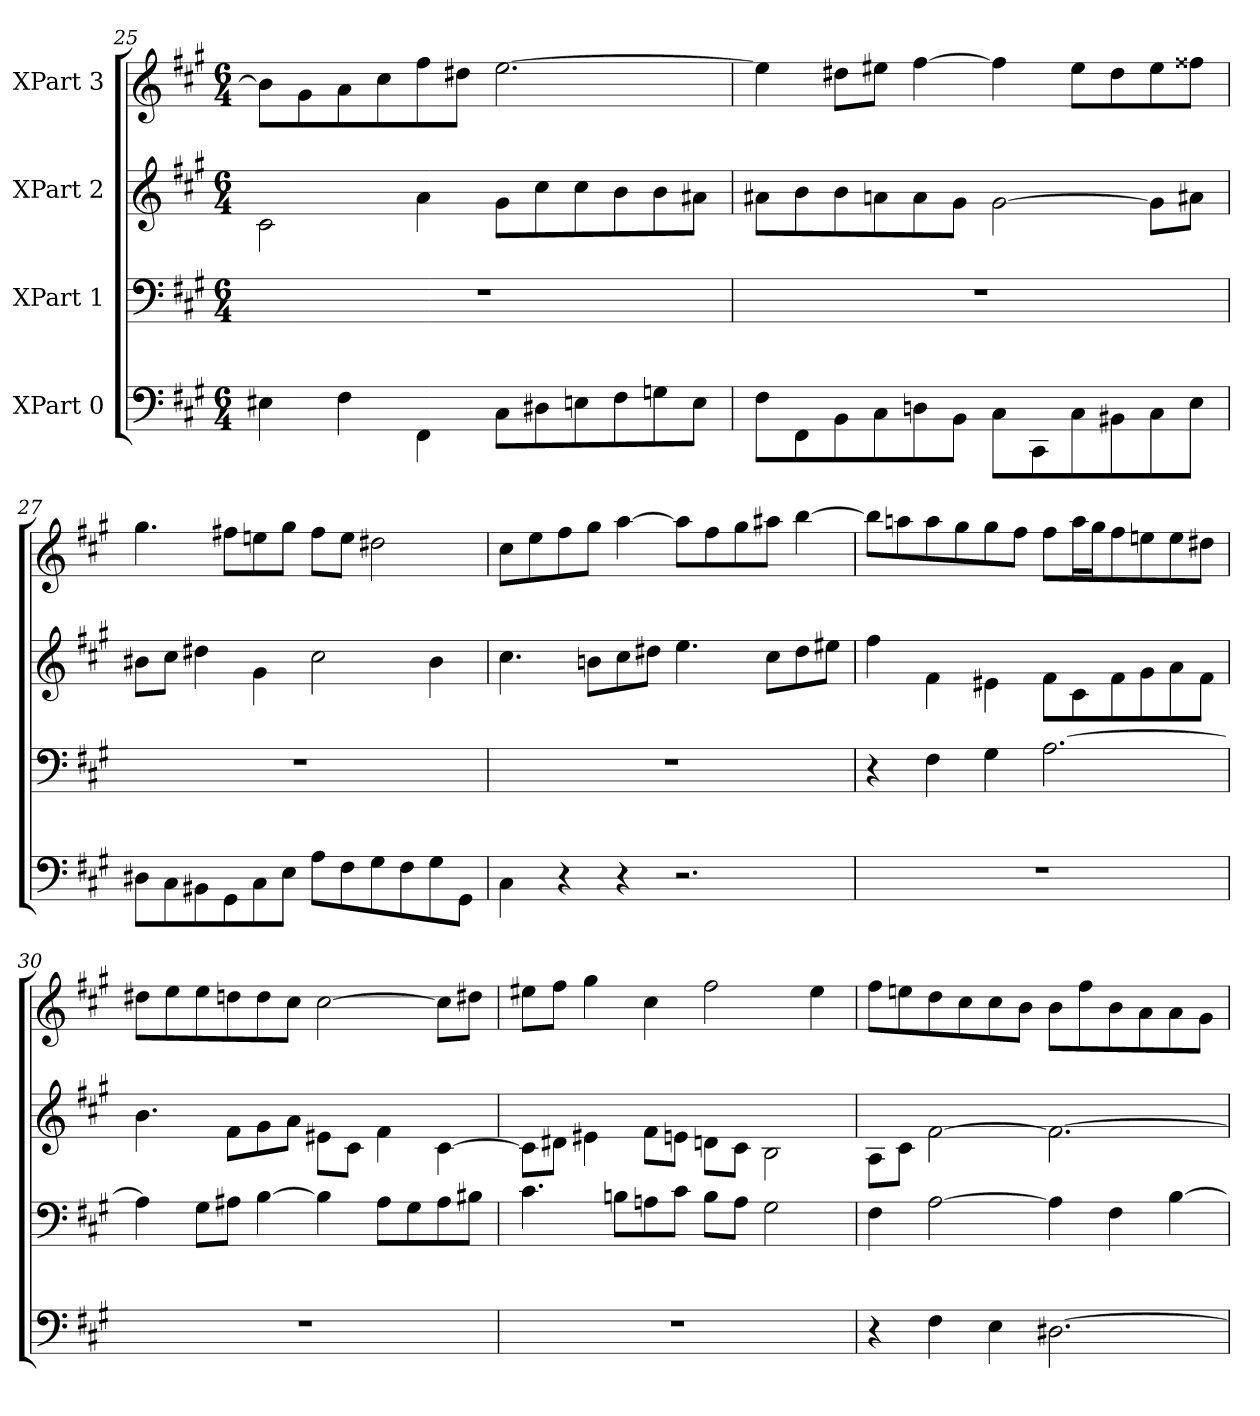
**kern	**kern	**kern	**kern
*part4	*part3	*part2	*part1
*staff4	*staff3	*staff2	*staff1
*I"XPart 0	*I"XPart 1	*I"XPart 2	*I"XPart 3
*clefF4	*clefF4	*clefG2	*clefG2
*k[f#c#g#]	*k[f#c#g#]	*k[f#c#g#]	*k[f#c#g#]
*M6/4	*M6/4	*M6/4	*M6/4
=25	=25	=25	=25
4E#X\	1.r	2c#\	8b\L]
.	.	.	8g#\
4F#\	.	.	8a\
.	.	.	8cc#\
4FF#\	.	4a\	8ff#\
.	.	.	8dd#X\J
8C#\L	.	8g#\L	[2.ee\
8D#X\	.	8cc#\	.
8En\	.	8cc#\	.
8F#\	.	8b\	.
8Gn\	.	8b\	.
8E\J	.	8a#X\J	.
=26	=26	=26	=26
8F#\L	1.r	8a#X\L	4ee\]
8FF#\	.	8b\	.
8BB\	.	8b\	8dd#X\L
8C#\	.	8an\	8ee#X\J
8Dn\	.	8a\	[4ff#\
8BB\J	.	8g#\J	.
8C#\L	.	[2g#\	4ff#\]
8CC#\	.	.	.
8C#\	.	.	8ee#\L
8BB#X\	.	.	8dd#\
8C#\	.	8g#\L]	8ee#\
8E\J	.	8a#X\J	8ff##X\J
=27	=27	=27	=27
8D#X\L	1.r	8b#X\L	4.gg#\
8C#\	.	8cc#\J	.
8BB#X\	.	4dd#X\	.
8GG#\	.	.	8ff#X\L
8C#\	.	4g#\	8een\
8E\J	.	.	8gg#\J
8A\L	.	2cc#\	8ff#\L
8F#\	.	.	8ee\J
8G#\	.	.	2dd#X\
8F#\	.	.	.
8G#\	.	4b#\	.
8GG#\J	.	.	.
=28	=28	=28	=28
4C#\	1.r	4.cc#\	8cc#\L
.	.	.	8ee\
4r	.	.	8ff#\
.	.	8bn\L	8gg#\J
4r	.	8cc#\	[4aa\
.	.	8dd#X\J	.
2.r	.	4.ee\	8aa\L]
.	.	.	8ff#\
.	.	.	8gg#\
.	.	8cc#\L	8aa#X\J
.	.	8dd#\	[4bb\
.	.	8ee#X\J	.
=29	=29	=29	=29
1.r	4r	4ff#\	8bb\L]
.	.	.	8aan\
.	4F#\	4f#\	8aa\
.	.	.	8gg#\
.	4G#\	4e#X\	8gg#\
.	.	.	8ff#\J
.	[2.A\	8f#\L	8ff#\L
.	.	8c#\	16aa\
.	.	.	16gg#\
.	.	8f#\	8ff#\
.	.	8g#\	8een\
.	.	8a\	8ee\
.	.	8f#\J	8dd#X\J
=30	=30	=30	=30
1.r	4A\]	4.b\	8dd#X\L
.	.	.	8ee\
.	8G#\L	.	8ee\
.	8A#X\J	8f#\L	8ddn\
.	[4B\	8g#\	8dd\
.	.	8a\J	8cc#\J
.	4B\]	8e#X\L	[2cc#\
.	.	8c#\J	.
.	8A#\L	4f#\	.
.	8G#\	.	.
.	8A#\	[4c#\	8cc#\L]
.	8B#X\J	.	8dd#X\J
=31	=31	=31	=31
1.r	4.c#\	8c#\L]	8ee#X\L
.	.	8d#X\J	8ff#\J
.	.	4e#X\	4gg#\
.	8Bn\L	.	.
.	8An\	8f#\L	4cc#\
.	8c#\J	8en\J	.
.	8B\L	8dn\L	2ff#\
.	8A\J	8c#\J	.
.	2G#\	2B\	.
.	.	.	4ee#\
=32	=32	=32	=32
4r	4F#\	8A\L	8ff#\L
.	.	8c#\J	8een\
4F#\	[2A\	[2f#\	8dd\
.	.	.	8cc#\
4E\	.	.	8cc#\
.	.	.	8b\J
[2.D#X\	4A\]	2.f#\_	8b\L
.	.	.	8ff#\
.	4F#\	.	8b\
.	.	.	8a\
.	[4B\	.	8a\
.	.	.	8g#\J
=	=	=	=
*-	*-	*-	*-
